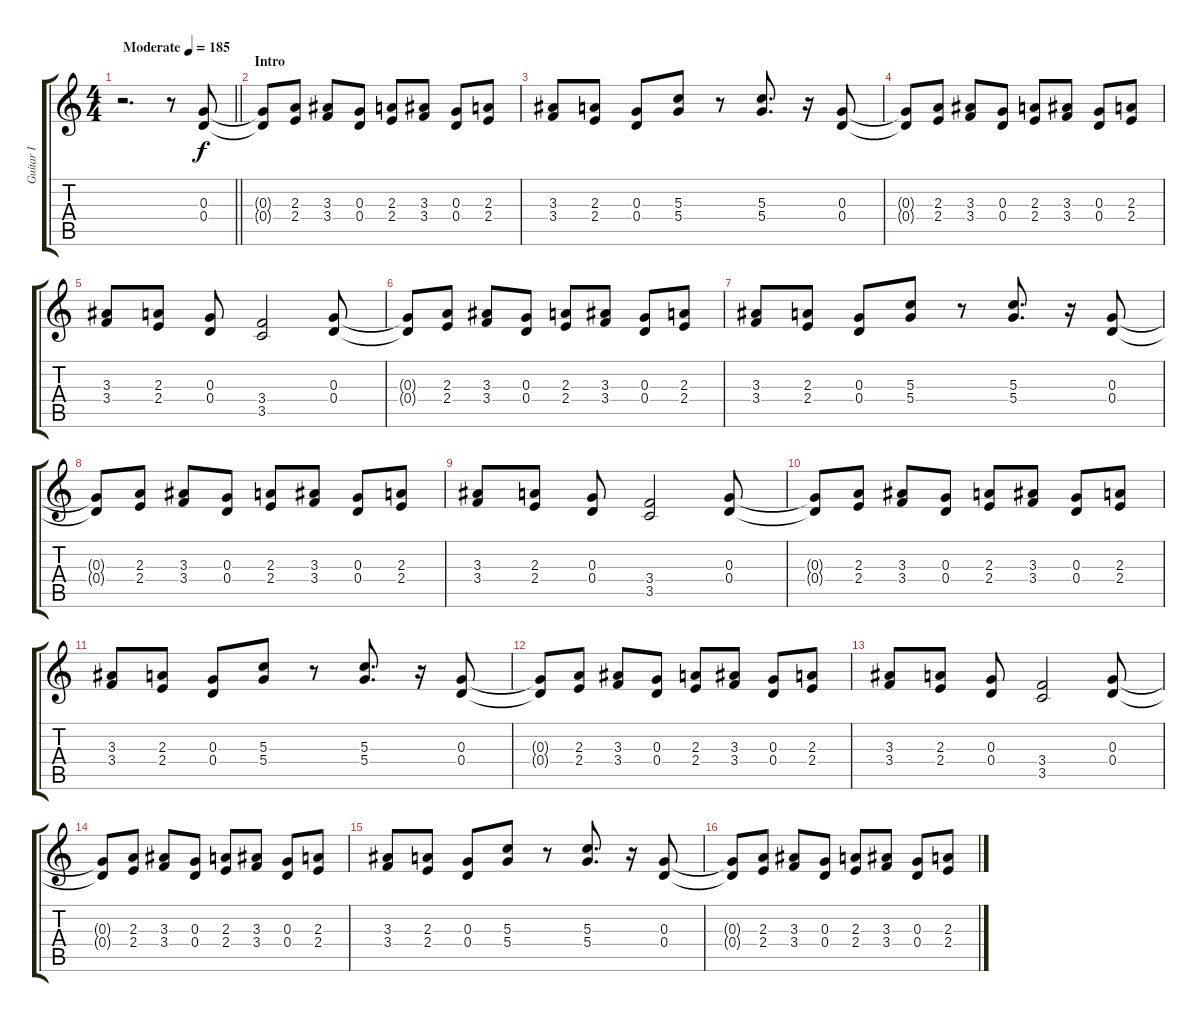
\track ("Guitar I" "Guitar I") {instrument overdrivenguitar}
\staff {score tabs}
\tuning (E4 B3 G3 D3 A2 E2) {hide}
\ts (4 4)
\tempo (185 "Moderate")
\clef g2
\barLineRight lightlight
\ks c
r.2{d dy f instrument overdrivenguitar} r.8 (0.3 0.4).8 |
\section ("" "Intro")
(0.3{t} 0.4{t}).8 (2.3 2.4).8 (3.3 3.4).8 (0.3 0.4).8 (2.3 2.4).8 (3.3 3.4).8 (0.3 0.4).8 (2.3 2.4).8 |
(3.3 3.4).8 (2.3 2.4).8 (0.3 0.4).8 (5.3 5.4).8 r.8 (5.3 5.4).8{d} r.16 (0.3 0.4).8 |
(0.3{t} 0.4{t}).8 (2.3 2.4).8 (3.3 3.4).8 (0.3 0.4).8 (2.3 2.4).8 (3.3 3.4).8 (0.3 0.4).8 (2.3 2.4).8 |
(3.3 3.4).8 (2.3 2.4).8 (0.3 0.4).8 (3.4 3.5).2 (0.3 0.4).8 |
(0.3{t} 0.4{t}).8 (2.3 2.4).8 (3.3 3.4).8 (0.3 0.4).8 (2.3 2.4).8 (3.3 3.4).8 (0.3 0.4).8 (2.3 2.4).8 |
(3.3 3.4).8 (2.3 2.4).8 (0.3 0.4).8 (5.3 5.4).8 r.8 (5.3 5.4).8{d} r.16 (0.3 0.4).8 |
(0.3{t} 0.4{t}).8 (2.3 2.4).8 (3.3 3.4).8 (0.3 0.4).8 (2.3 2.4).8 (3.3 3.4).8 (0.3 0.4).8 (2.3 2.4).8 |
(3.3 3.4).8 (2.3 2.4).8 (0.3 0.4).8 (3.4 3.5).2 (0.3 0.4).8 |
(0.3{t} 0.4{t}).8 (2.3 2.4).8 (3.3 3.4).8 (0.3 0.4).8 (2.3 2.4).8 (3.3 3.4).8 (0.3 0.4).8 (2.3 2.4).8 |
(3.3 3.4).8 (2.3 2.4).8 (0.3 0.4).8 (5.3 5.4).8 r.8 (5.3 5.4).8{d} r.16 (0.3 0.4).8 |
(0.3{t} 0.4{t}).8 (2.3 2.4).8 (3.3 3.4).8 (0.3 0.4).8 (2.3 2.4).8 (3.3 3.4).8 (0.3 0.4).8 (2.3 2.4).8 |
(3.3 3.4).8 (2.3 2.4).8 (0.3 0.4).8 (3.4 3.5).2 (0.3 0.4).8 |
(0.3{t} 0.4{t}).8 (2.3 2.4).8 (3.3 3.4).8 (0.3 0.4).8 (2.3 2.4).8 (3.3 3.4).8 (0.3 0.4).8 (2.3 2.4).8 |
(3.3 3.4).8 (2.3 2.4).8 (0.3 0.4).8 (5.3 5.4).8 r.8 (5.3 5.4).8{d} r.16 (0.3 0.4).8 |
(0.3{t} 0.4{t}).8 (2.3 2.4).8 (3.3 3.4).8 (0.3 0.4).8 (2.3 2.4).8 (3.3 3.4).8 (0.3 0.4).8 (2.3 2.4).8
